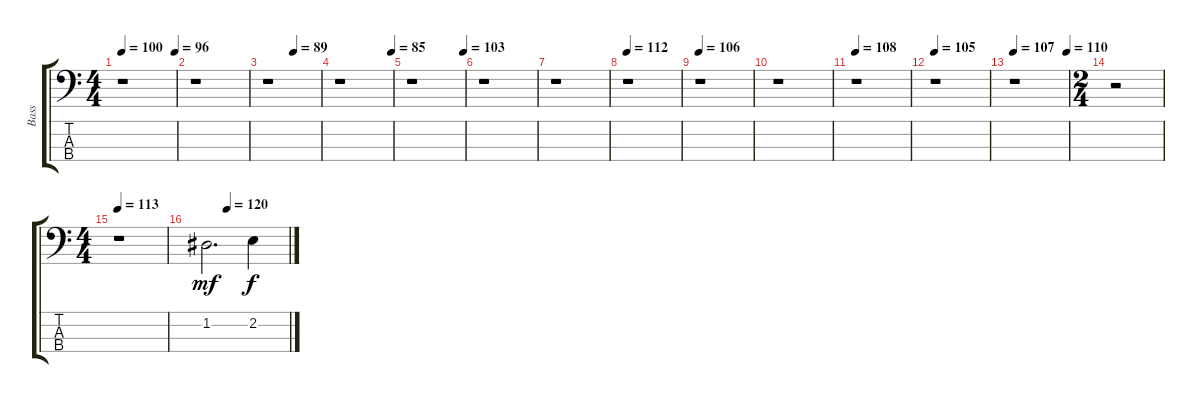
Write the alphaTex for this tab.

\track ("Bass" "Bass") {instrument slapbass2}
\staff {score tabs}
\tuning (G2 D2 A1 E1) {hide}
\ts (4 4)
\tempo 100
\tempo (96 0.9947916666666666)
\clef f4
\ks c
r.1{dy mf} |
r.1 |
\tempo (89 0.5)
r.1 |
\tempo (85 0.9895833333333334)
r.1 |
\tempo (103 0.9895833333333334)
r.1 |
r.1 |
r.1 |
\tempo 112
r.1 |
\tempo 106
r.1 |
r.1 |
\tempo 108
r.1 |
\tempo 105
r.1 |
\tempo 107
\tempo (110 0.9791666666666666)
r.1 |
\ts (2 4)
r.2 |
\ts (4 4)
\tempo 113
r.1 |
\tempo (120 0.2604166666666667)
1.2.2{d} 2.2.4{dy f}
